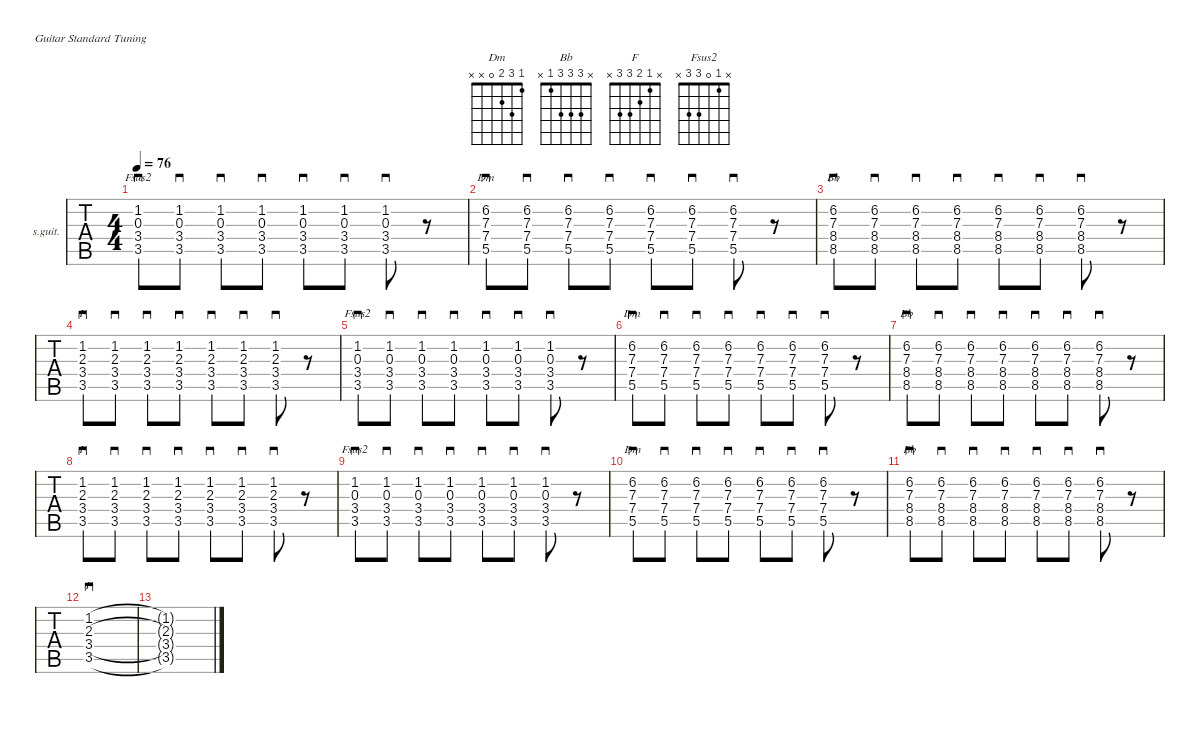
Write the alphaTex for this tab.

\defaultSystemsLayout 4
\hideDynamics
\bracketExtendMode nobrackets
\firstSystemTrackNameOrientation horizontal
\track ("moveable chords 07" "s.guit.") {instrument acousticguitarsteel}
\staff {tabs}
\tuning (E4 B3 G3 D3 A2 E2)
\chord ("Dm" 1 3 2 0 x x) {showfingering false}
\chord ("Bb" x 3 3 3 1 x) {showfingering false}
\chord ("F" x 1 2 3 3 x) {showfingering false}
\chord ("Fsus2" x 1 0 3 3 x) {showfingering false}
\ts (4 4)
\tempo 76
\clef g2
\ks gminor
(3.5{lf 4 acc forcenatural} 3.4{lf 5 acc forcenatural} 0.3{acc forcenatural} 1.2{lf 2 acc forcenatural}).8{sd ch "Fsus2" dy mf beam Up} (3.5{lf 4 acc forcenatural} 3.4{lf 5 acc forcenatural} 0.3{acc forcenatural} 1.2{lf 2 acc forcenatural}).8{sd beam Up} (3.5{lf 4 acc forcenatural} 3.4{lf 5 acc forcenatural} 0.3{acc forcenatural} 1.2{lf 2 acc forcenatural}).8{sd beam Up} (3.5{lf 4 acc forcenatural} 3.4{lf 5 acc forcenatural} 0.3{acc forcenatural} 1.2{lf 2 acc forcenatural}).8{sd beam Up} (3.5{lf 4 acc forcenatural} 3.4{lf 5 acc forcenatural} 0.3{acc forcenatural} 1.2{lf 2 acc forcenatural}).8{sd beam Up} (3.5{lf 4 acc forcenatural} 3.4{lf 5 acc forcenatural} 0.3{acc forcenatural} 1.2{lf 2 acc forcenatural}).8{sd beam Up} (3.5{lf 4 acc forcenatural} 3.4{lf 5 acc forcenatural} 0.3{acc forcenatural} 1.2{lf 2 acc forcenatural}).8{sd beam Up} r.8{beam Down} |
(5.5{lf 2 acc forcenatural} 7.4{lf 4 acc forcenatural} 7.3{lf 5 acc forcenatural} 6.2{lf 3 acc forcenatural}).8{sd ch "Dm" beam Up} (5.5{lf 2 acc forcenatural} 7.4{lf 4 acc forcenatural} 7.3{lf 5 acc forcenatural} 6.2{lf 3 acc forcenatural}).8{sd beam Up} (5.5{lf 2 acc forcenatural} 7.4{lf 4 acc forcenatural} 7.3{lf 5 acc forcenatural} 6.2{lf 3 acc forcenatural}).8{sd beam Up} (5.5{lf 2 acc forcenatural} 7.4{lf 4 acc forcenatural} 7.3{lf 5 acc forcenatural} 6.2{lf 3 acc forcenatural}).8{sd beam Up} (5.5{lf 2 acc forcenatural} 7.4{lf 4 acc forcenatural} 7.3{lf 5 acc forcenatural} 6.2{lf 3 acc forcenatural}).8{sd beam Up} (5.5{lf 2 acc forcenatural} 7.4{lf 4 acc forcenatural} 7.3{lf 5 acc forcenatural} 6.2{lf 3 acc forcenatural}).8{sd beam Up} (5.5{lf 2 acc forcenatural} 7.4{lf 4 acc forcenatural} 7.3{lf 5 acc forcenatural} 6.2{lf 3 acc forcenatural}).8{sd beam Up} r.8{beam Down} |
(8.5{lf 4 acc forcenatural} 8.4{lf 5 acc b} 7.3{lf 3 acc forcenatural} 6.2{lf 2 acc forcenatural}).8{sd ch "Bb" beam Down} (8.5{lf 4 acc forcenatural} 8.4{lf 5 acc b} 7.3{lf 3 acc forcenatural} 6.2{lf 2 acc forcenatural}).8{sd beam Down} (8.5{lf 4 acc forcenatural} 8.4{lf 5 acc b} 7.3{lf 3 acc forcenatural} 6.2{lf 2 acc forcenatural}).8{sd beam Down} (8.5{lf 4 acc forcenatural} 8.4{lf 5 acc b} 7.3{lf 3 acc forcenatural} 6.2{lf 2 acc forcenatural}).8{sd beam Down} (8.5{lf 4 acc forcenatural} 8.4{lf 5 acc b} 7.3{lf 3 acc forcenatural} 6.2{lf 2 acc forcenatural}).8{sd beam Down} (8.5{lf 4 acc forcenatural} 8.4{lf 5 acc b} 7.3{lf 3 acc forcenatural} 6.2{lf 2 acc forcenatural}).8{sd beam Down} (8.5{lf 4 acc forcenatural} 8.4{lf 5 acc b} 7.3{lf 3 acc forcenatural} 6.2{lf 2 acc forcenatural}).8{sd beam Down} r.8{beam Down} |
(3.5{acc forcenatural} 3.4{acc forcenatural} 2.3{acc forcenatural} 1.2{acc forcenatural}).8{sd ch "F" beam Up} (3.5{acc forcenatural} 3.4{acc forcenatural} 2.3{acc forcenatural} 1.2{acc forcenatural}).8{sd beam Up} (3.5{acc forcenatural} 3.4{acc forcenatural} 2.3{acc forcenatural} 1.2{acc forcenatural}).8{sd beam Up} (3.5{acc forcenatural} 3.4{acc forcenatural} 2.3{acc forcenatural} 1.2{acc forcenatural}).8{sd beam Up} (3.5{acc forcenatural} 3.4{acc forcenatural} 2.3{acc forcenatural} 1.2{acc forcenatural}).8{sd beam Up} (3.5{acc forcenatural} 3.4{acc forcenatural} 2.3{acc forcenatural} 1.2{acc forcenatural}).8{sd beam Up} (3.5{acc forcenatural} 3.4{acc forcenatural} 2.3{acc forcenatural} 1.2{acc forcenatural}).8{sd beam Up} r.8{beam Down} |
(3.5{lf 4 acc forcenatural} 3.4{lf 5 acc forcenatural} 0.3{acc forcenatural} 1.2{lf 2 acc forcenatural}).8{sd ch "Fsus2" beam Up} (3.5{lf 4 acc forcenatural} 3.4{lf 5 acc forcenatural} 0.3{acc forcenatural} 1.2{lf 2 acc forcenatural}).8{sd beam Up} (3.5{lf 4 acc forcenatural} 3.4{lf 5 acc forcenatural} 0.3{acc forcenatural} 1.2{lf 2 acc forcenatural}).8{sd beam Up} (3.5{lf 4 acc forcenatural} 3.4{lf 5 acc forcenatural} 0.3{acc forcenatural} 1.2{lf 2 acc forcenatural}).8{sd beam Up} (3.5{lf 4 acc forcenatural} 3.4{lf 5 acc forcenatural} 0.3{acc forcenatural} 1.2{lf 2 acc forcenatural}).8{sd beam Up} (3.5{lf 4 acc forcenatural} 3.4{lf 5 acc forcenatural} 0.3{acc forcenatural} 1.2{lf 2 acc forcenatural}).8{sd beam Up} (3.5{lf 4 acc forcenatural} 3.4{lf 5 acc forcenatural} 0.3{acc forcenatural} 1.2{lf 2 acc forcenatural}).8{sd beam Up} r.8{beam Down} |
(5.5{lf 2 acc forcenatural} 7.4{lf 4 acc forcenatural} 7.3{lf 5 acc forcenatural} 6.2{lf 3 acc forcenatural}).8{sd ch "Dm" beam Up} (5.5{lf 2 acc forcenatural} 7.4{lf 4 acc forcenatural} 7.3{lf 5 acc forcenatural} 6.2{lf 3 acc forcenatural}).8{sd beam Up} (5.5{lf 2 acc forcenatural} 7.4{lf 4 acc forcenatural} 7.3{lf 5 acc forcenatural} 6.2{lf 3 acc forcenatural}).8{sd beam Up} (5.5{lf 2 acc forcenatural} 7.4{lf 4 acc forcenatural} 7.3{lf 5 acc forcenatural} 6.2{lf 3 acc forcenatural}).8{sd beam Up} (5.5{lf 2 acc forcenatural} 7.4{lf 4 acc forcenatural} 7.3{lf 5 acc forcenatural} 6.2{lf 3 acc forcenatural}).8{sd beam Up} (5.5{lf 2 acc forcenatural} 7.4{lf 4 acc forcenatural} 7.3{lf 5 acc forcenatural} 6.2{lf 3 acc forcenatural}).8{sd beam Up} (5.5{lf 2 acc forcenatural} 7.4{lf 4 acc forcenatural} 7.3{lf 5 acc forcenatural} 6.2{lf 3 acc forcenatural}).8{sd beam Up} r.8{beam Down} |
(8.5{lf 4 acc forcenatural} 8.4{lf 5 acc b} 7.3{lf 3 acc forcenatural} 6.2{lf 2 acc forcenatural}).8{sd ch "Bb" beam Down} (8.5{lf 4 acc forcenatural} 8.4{lf 5 acc b} 7.3{lf 3 acc forcenatural} 6.2{lf 2 acc forcenatural}).8{sd beam Down} (8.5{lf 4 acc forcenatural} 8.4{lf 5 acc b} 7.3{lf 3 acc forcenatural} 6.2{lf 2 acc forcenatural}).8{sd beam Down} (8.5{lf 4 acc forcenatural} 8.4{lf 5 acc b} 7.3{lf 3 acc forcenatural} 6.2{lf 2 acc forcenatural}).8{sd beam Down} (8.5{lf 4 acc forcenatural} 8.4{lf 5 acc b} 7.3{lf 3 acc forcenatural} 6.2{lf 2 acc forcenatural}).8{sd beam Down} (8.5{lf 4 acc forcenatural} 8.4{lf 5 acc b} 7.3{lf 3 acc forcenatural} 6.2{lf 2 acc forcenatural}).8{sd beam Down} (8.5{lf 4 acc forcenatural} 8.4{lf 5 acc b} 7.3{lf 3 acc forcenatural} 6.2{lf 2 acc forcenatural}).8{sd beam Down} r.8{beam Down} |
(3.5{acc forcenatural} 3.4{acc forcenatural} 2.3{acc forcenatural} 1.2{acc forcenatural}).8{sd ch "F" beam Up} (3.5{acc forcenatural} 3.4{acc forcenatural} 2.3{acc forcenatural} 1.2{acc forcenatural}).8{sd beam Up} (3.5{acc forcenatural} 3.4{acc forcenatural} 2.3{acc forcenatural} 1.2{acc forcenatural}).8{sd beam Up} (3.5{acc forcenatural} 3.4{acc forcenatural} 2.3{acc forcenatural} 1.2{acc forcenatural}).8{sd beam Up} (3.5{acc forcenatural} 3.4{acc forcenatural} 2.3{acc forcenatural} 1.2{acc forcenatural}).8{sd beam Up} (3.5{acc forcenatural} 3.4{acc forcenatural} 2.3{acc forcenatural} 1.2{acc forcenatural}).8{sd beam Up} (3.5{acc forcenatural} 3.4{acc forcenatural} 2.3{acc forcenatural} 1.2{acc forcenatural}).8{sd beam Up} r.8{beam Down} |
(3.5{lf 4 acc forcenatural} 3.4{lf 5 acc forcenatural} 0.3{acc forcenatural} 1.2{lf 2 acc forcenatural}).8{sd ch "Fsus2" beam Up} (3.5{lf 4 acc forcenatural} 3.4{lf 5 acc forcenatural} 0.3{acc forcenatural} 1.2{lf 2 acc forcenatural}).8{sd beam Up} (3.5{lf 4 acc forcenatural} 3.4{lf 5 acc forcenatural} 0.3{acc forcenatural} 1.2{lf 2 acc forcenatural}).8{sd beam Up} (3.5{lf 4 acc forcenatural} 3.4{lf 5 acc forcenatural} 0.3{acc forcenatural} 1.2{lf 2 acc forcenatural}).8{sd beam Up} (3.5{lf 4 acc forcenatural} 3.4{lf 5 acc forcenatural} 0.3{acc forcenatural} 1.2{lf 2 acc forcenatural}).8{sd beam Up} (3.5{lf 4 acc forcenatural} 3.4{lf 5 acc forcenatural} 0.3{acc forcenatural} 1.2{lf 2 acc forcenatural}).8{sd beam Up} (3.5{lf 4 acc forcenatural} 3.4{lf 5 acc forcenatural} 0.3{acc forcenatural} 1.2{lf 2 acc forcenatural}).8{sd beam Up} r.8{beam Down} |
(5.5{lf 2 acc forcenatural} 7.4{lf 4 acc forcenatural} 7.3{lf 5 acc forcenatural} 6.2{lf 3 acc forcenatural}).8{sd ch "Dm" beam Up} (5.5{lf 2 acc forcenatural} 7.4{lf 4 acc forcenatural} 7.3{lf 5 acc forcenatural} 6.2{lf 3 acc forcenatural}).8{sd beam Up} (5.5{lf 2 acc forcenatural} 7.4{lf 4 acc forcenatural} 7.3{lf 5 acc forcenatural} 6.2{lf 3 acc forcenatural}).8{sd beam Up} (5.5{lf 2 acc forcenatural} 7.4{lf 4 acc forcenatural} 7.3{lf 5 acc forcenatural} 6.2{lf 3 acc forcenatural}).8{sd beam Up} (5.5{lf 2 acc forcenatural} 7.4{lf 4 acc forcenatural} 7.3{lf 5 acc forcenatural} 6.2{lf 3 acc forcenatural}).8{sd beam Up} (5.5{lf 2 acc forcenatural} 7.4{lf 4 acc forcenatural} 7.3{lf 5 acc forcenatural} 6.2{lf 3 acc forcenatural}).8{sd beam Up} (5.5{lf 2 acc forcenatural} 7.4{lf 4 acc forcenatural} 7.3{lf 5 acc forcenatural} 6.2{lf 3 acc forcenatural}).8{sd beam Up} r.8{beam Down} |
(8.5{lf 4 acc forcenatural} 8.4{lf 5 acc b} 7.3{lf 3 acc forcenatural} 6.2{lf 2 acc forcenatural}).8{sd ch "Bb" beam Down} (8.5{lf 4 acc forcenatural} 8.4{lf 5 acc b} 7.3{lf 3 acc forcenatural} 6.2{lf 2 acc forcenatural}).8{sd beam Down} (8.5{lf 4 acc forcenatural} 8.4{lf 5 acc b} 7.3{lf 3 acc forcenatural} 6.2{lf 2 acc forcenatural}).8{sd beam Down} (8.5{lf 4 acc forcenatural} 8.4{lf 5 acc b} 7.3{lf 3 acc forcenatural} 6.2{lf 2 acc forcenatural}).8{sd beam Down} (8.5{lf 4 acc forcenatural} 8.4{lf 5 acc b} 7.3{lf 3 acc forcenatural} 6.2{lf 2 acc forcenatural}).8{sd beam Down} (8.5{lf 4 acc forcenatural} 8.4{lf 5 acc b} 7.3{lf 3 acc forcenatural} 6.2{lf 2 acc forcenatural}).8{sd beam Down} (8.5{lf 4 acc forcenatural} 8.4{lf 5 acc b} 7.3{lf 3 acc forcenatural} 6.2{lf 2 acc forcenatural}).8{sd beam Down} r.8{beam Down} |
(3.5{acc forcenatural} 3.4{acc forcenatural} 2.3{acc forcenatural} 1.2{acc forcenatural}).1{sd ch "F" beam Up} |
(1.2{t acc forcenatural} 2.3{t acc forcenatural} 3.4{t acc forcenatural} 3.5{t acc forcenatural}).1{beam Up}
